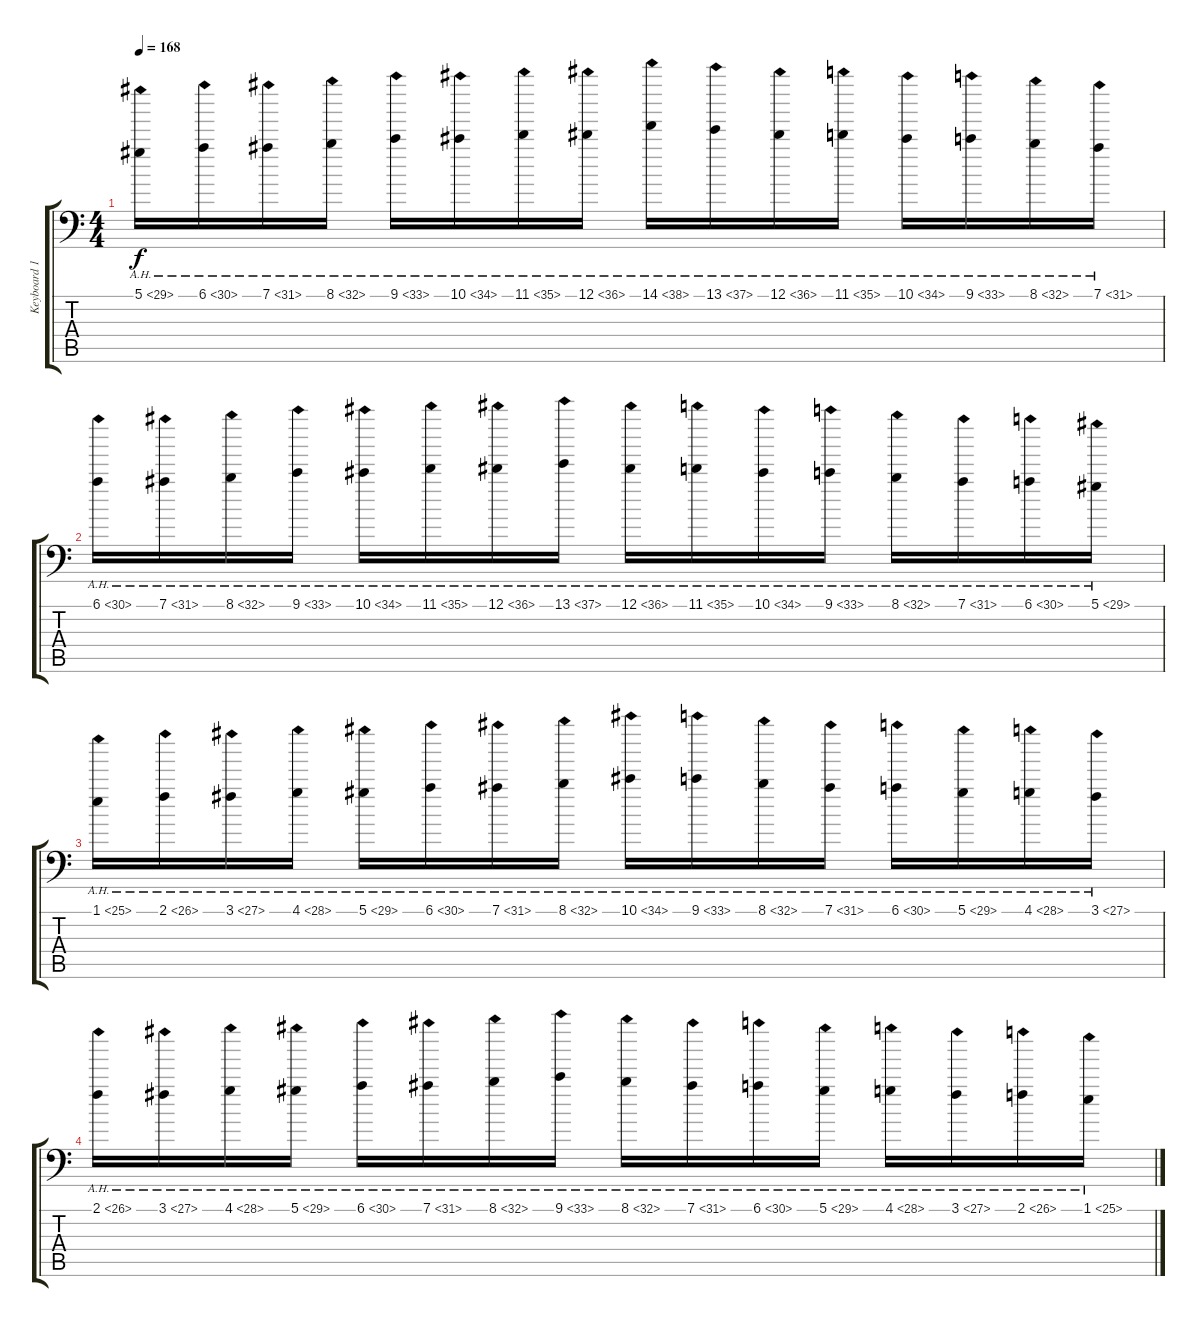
\track ("Keyboard 1 " "Keyboard 1") {instrument distortionguitar}
\staff {score tabs}
\tuning (Eb4 Bb3 Gb3 Db3 Ab2 Eb1) {hide}
\ts (4 4)
\tempo 168
\clef f4
\ks c
5.1{ah 24}.16{dy f} 6.1{ah 24}.16 7.1{ah 24}.16 8.1{ah 24}.16 9.1{ah 24}.16 10.1{ah 24}.16 11.1{ah 24}.16 12.1{ah 24}.16 14.1{ah 24}.16 13.1{ah 24}.16 12.1{ah 24}.16 11.1{ah 24}.16 10.1{ah 24}.16 9.1{ah 24}.16 8.1{ah 24}.16 7.1{ah 24}.16 |
6.1{ah 24}.16 7.1{ah 24}.16 8.1{ah 24}.16 9.1{ah 24}.16 10.1{ah 24}.16 11.1{ah 24}.16 12.1{ah 24}.16 13.1{ah 24}.16 12.1{ah 24}.16 11.1{ah 24}.16 10.1{ah 24}.16 9.1{ah 24}.16 8.1{ah 24}.16 7.1{ah 24}.16 6.1{ah 24}.16 5.1{ah 24}.16 |
1.1{ah 24}.16 2.1{ah 24}.16 3.1{ah 24}.16 4.1{ah 24}.16 5.1{ah 24}.16 6.1{ah 24}.16 7.1{ah 24}.16 8.1{ah 24}.16 10.1{ah 24}.16 9.1{ah 24}.16 8.1{ah 24}.16 7.1{ah 24}.16 6.1{ah 24}.16 5.1{ah 24}.16 4.1{ah 24}.16 3.1{ah 24}.16 |
2.1{ah 24}.16 3.1{ah 24}.16 4.1{ah 24}.16 5.1{ah 24}.16 6.1{ah 24}.16 7.1{ah 24}.16 8.1{ah 24}.16 9.1{ah 24}.16 8.1{ah 24}.16 7.1{ah 24}.16 6.1{ah 24}.16 5.1{ah 24}.16 4.1{ah 24}.16 3.1{ah 24}.16 2.1{ah 24}.16 1.1{ah 24}.16
